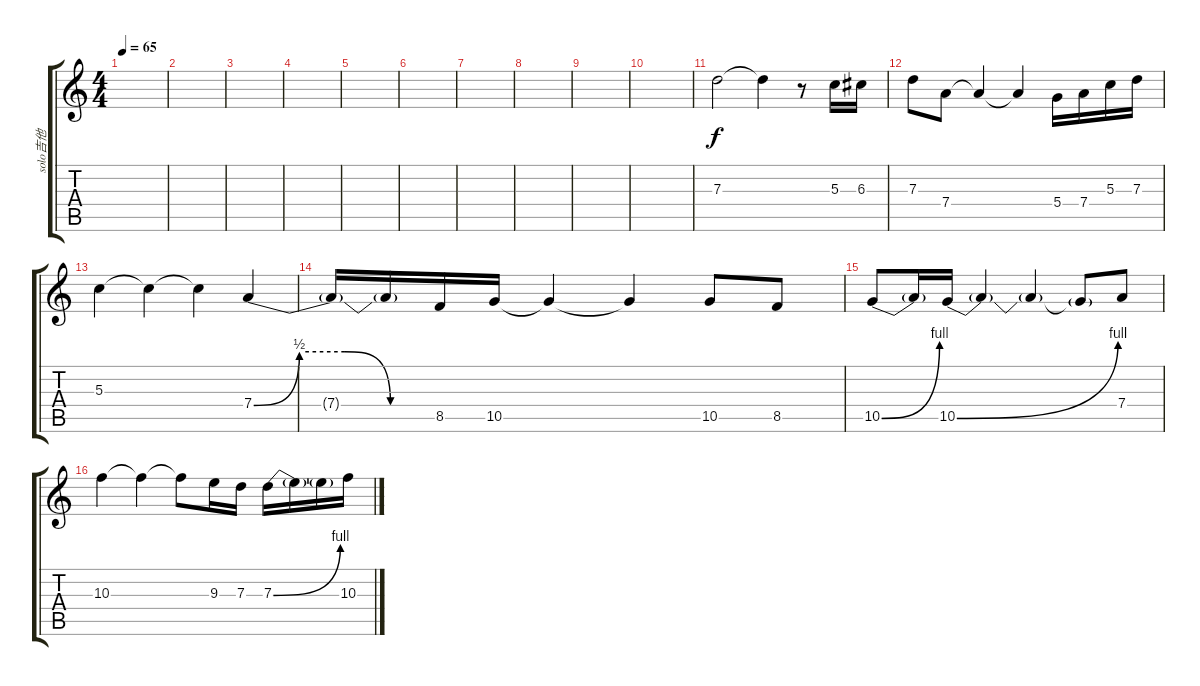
\track ("solo吉他" "solo吉他") {instrument distortionguitar}
\staff {score tabs}
\tuning (E4 B3 G3 D3 A2 E2) {hide}
\ts (4 4)
\tempo 65
\clef g2
\ks c
|
|
|
|
|
|
|
|
|
|
7.3.2 7.3{t}.4 r.8 5.3.16 6.3.16 |
7.3.8 7.4.8 7.4{t}.4 7.4{t}.4 5.4.16 7.4.16 5.3.16 7.3.16 |
5.3.4 5.3{t}.4 5.3{t}.4 7.4{be (custom 0 0 15 2 30 2 45 0 60 0)}.4 |
7.4{t}.16 7.4{t}.16 8.5.16 10.5.16 10.5{t}.4 10.5{t}.4 10.5.8 8.5.8 |
10.5{be (bend 0 0 60 4)}.8 10.5{t}.16 10.5{be (bend 0 0 60 4)}.16 10.5{t}.4 10.5{t}.4 10.5{t}.8 7.4.8 |
10.3.4 10.3{t}.4 10.3{t}.8 9.3.16 7.3.16 7.3{be (bend 0 0 60 4)}.16 7.3{t}.16 7.3{t}.16 10.3.16
